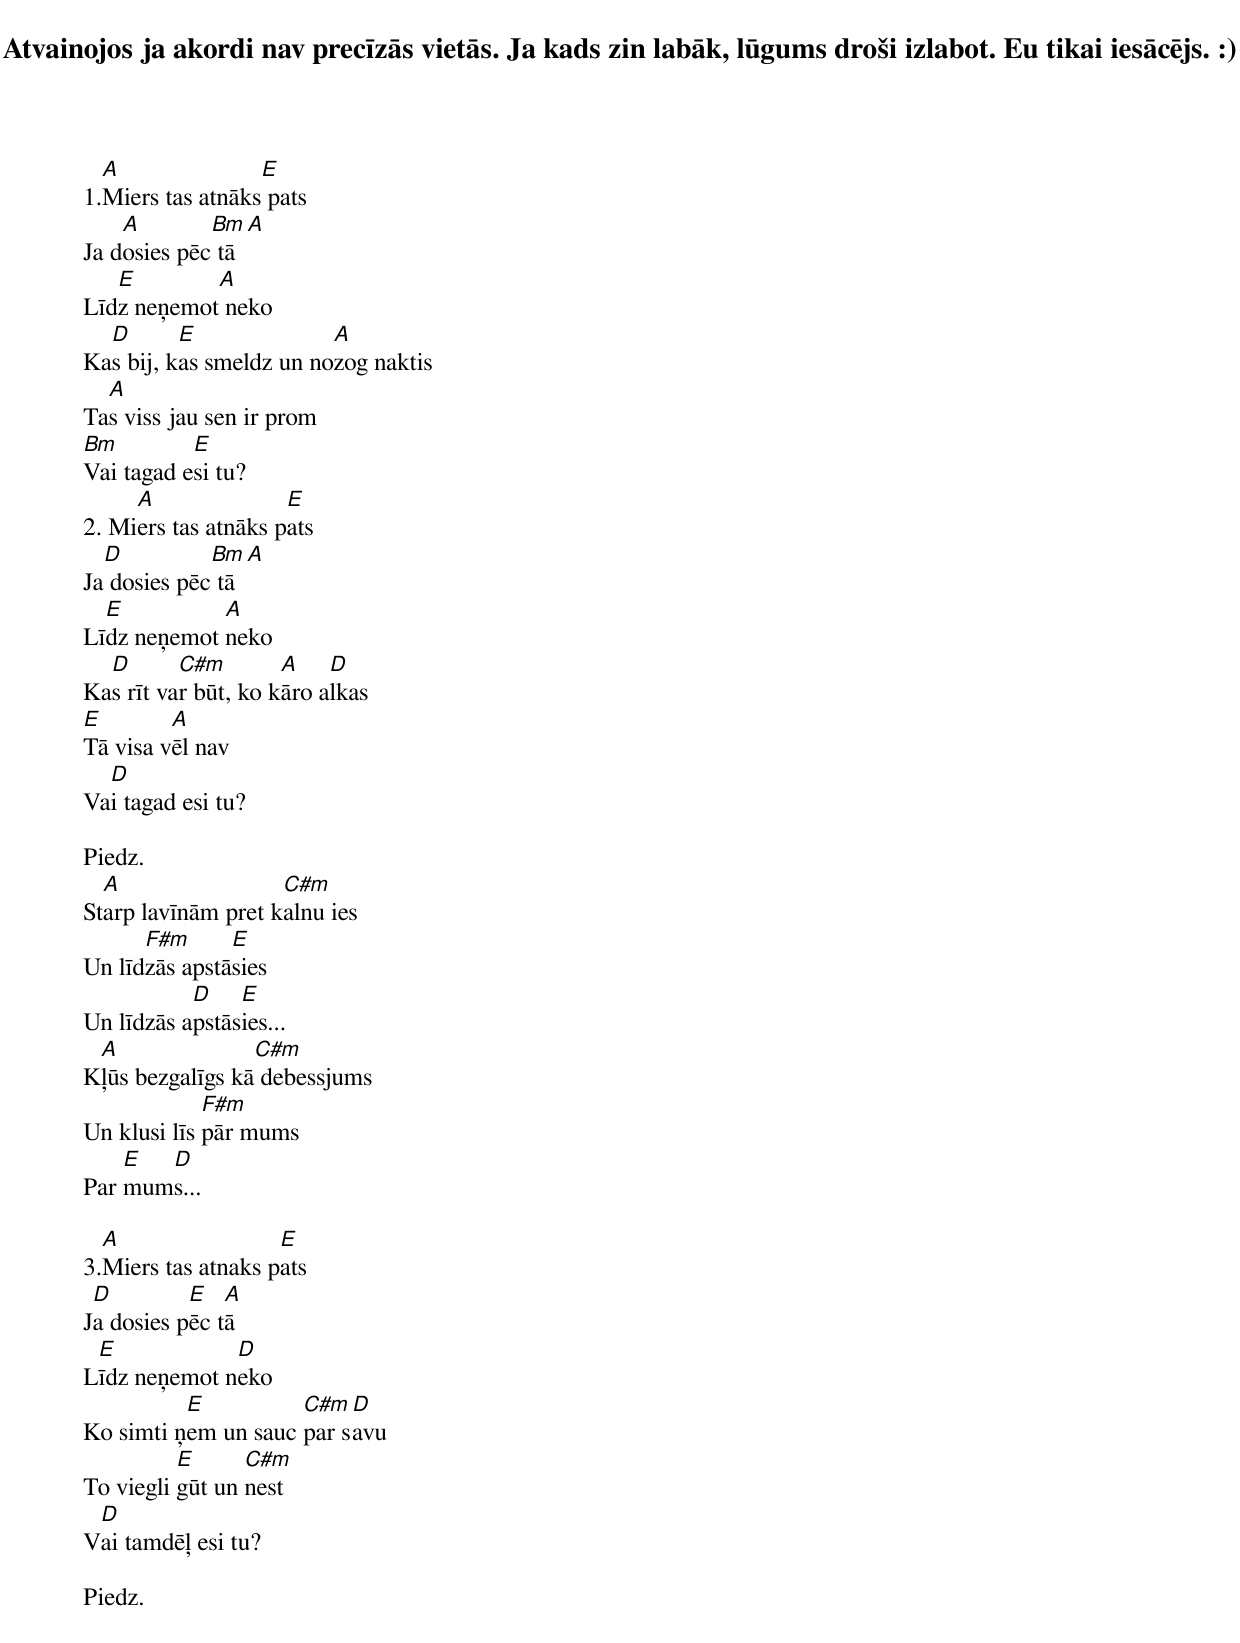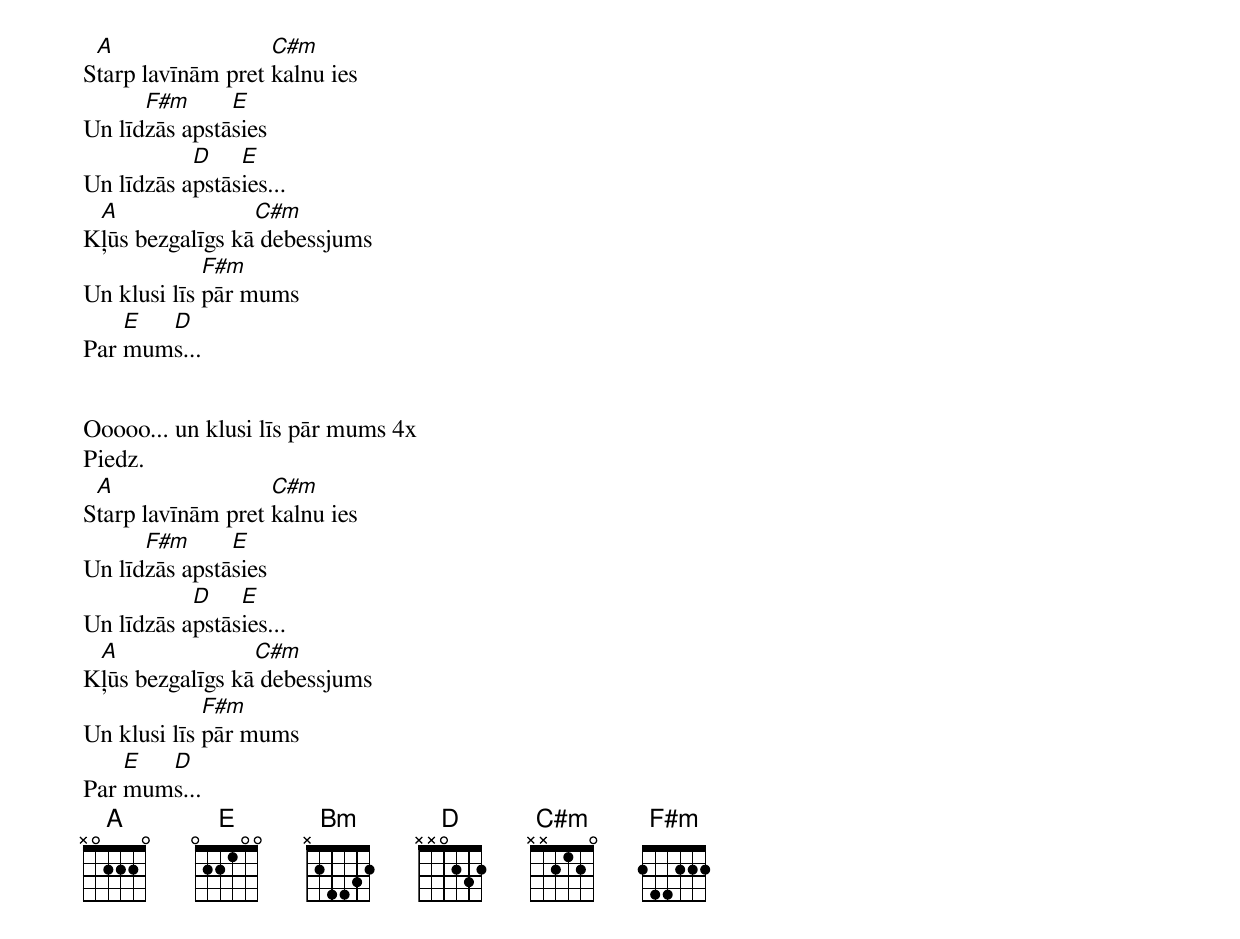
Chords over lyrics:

 Atvainojos ja akordi nav precīzās vietās. Ja kads zin labāk, lūgums droši izlabot. Eu tikai iesācējs. :)

  A               E
1.Miers tas atnāks pats
    A        Bm  A
Ja dosies pēc tā
   E        A
Līdz neņemot neko
  D       E              A
Kas bij, kas smeldz un nozog naktis
  A
Tas viss jau sen ir prom
Bm         E
Vai tagad esi tu?
     A               E
2. Miers tas atnāks pats
  D          Bm A
Ja dosies pēc tā
  E          A
Līdz neņemot neko
  D       C#m        A    D
Kas rīt var būt, ko kāro alkas
E        A
Tā visa vēl nav
  D
Vai tagad esi tu?

Piedz.
  A                 C#m
Starp lavīnām pret kalnu ies
      F#m      E
Un līdzās apstāsies
           D    E
Un līdzās apstāsies...
 A               C#m
Kļūs bezgalīgs kā debessjums
             F#m
Un klusi līs pār mums
    E  D
Par mums...

  A                 E
3.Miers tas atnaks pats
 D         E   A
Ja dosies pēc tā
 E            D
Līdz neņemot neko
          E          C#m  D
Ko simti ņem un sauc par savu
          E      C#m
To viegli gūt un nest
 D
Vai tamdēļ esi tu?

Piedz.
 A                 C#m
Starp lavīnām pret kalnu ies
      F#m      E
Un līdzās apstāsies
           D    E
Un līdzās apstāsies...
 A               C#m
Kļūs bezgalīgs kā debessjums
             F#m
Un klusi līs pār mums
    E  D
Par mums...


Ooooo... un klusi līs pār mums 4x
Piedz.
 A                 C#m
Starp lavīnām pret kalnu ies
      F#m      E
Un līdzās apstāsies
           D    E
Un līdzās apstāsies...
 A               C#m
Kļūs bezgalīgs kā debessjums
             F#m
Un klusi līs pār mums
    E  D
Par mums...
